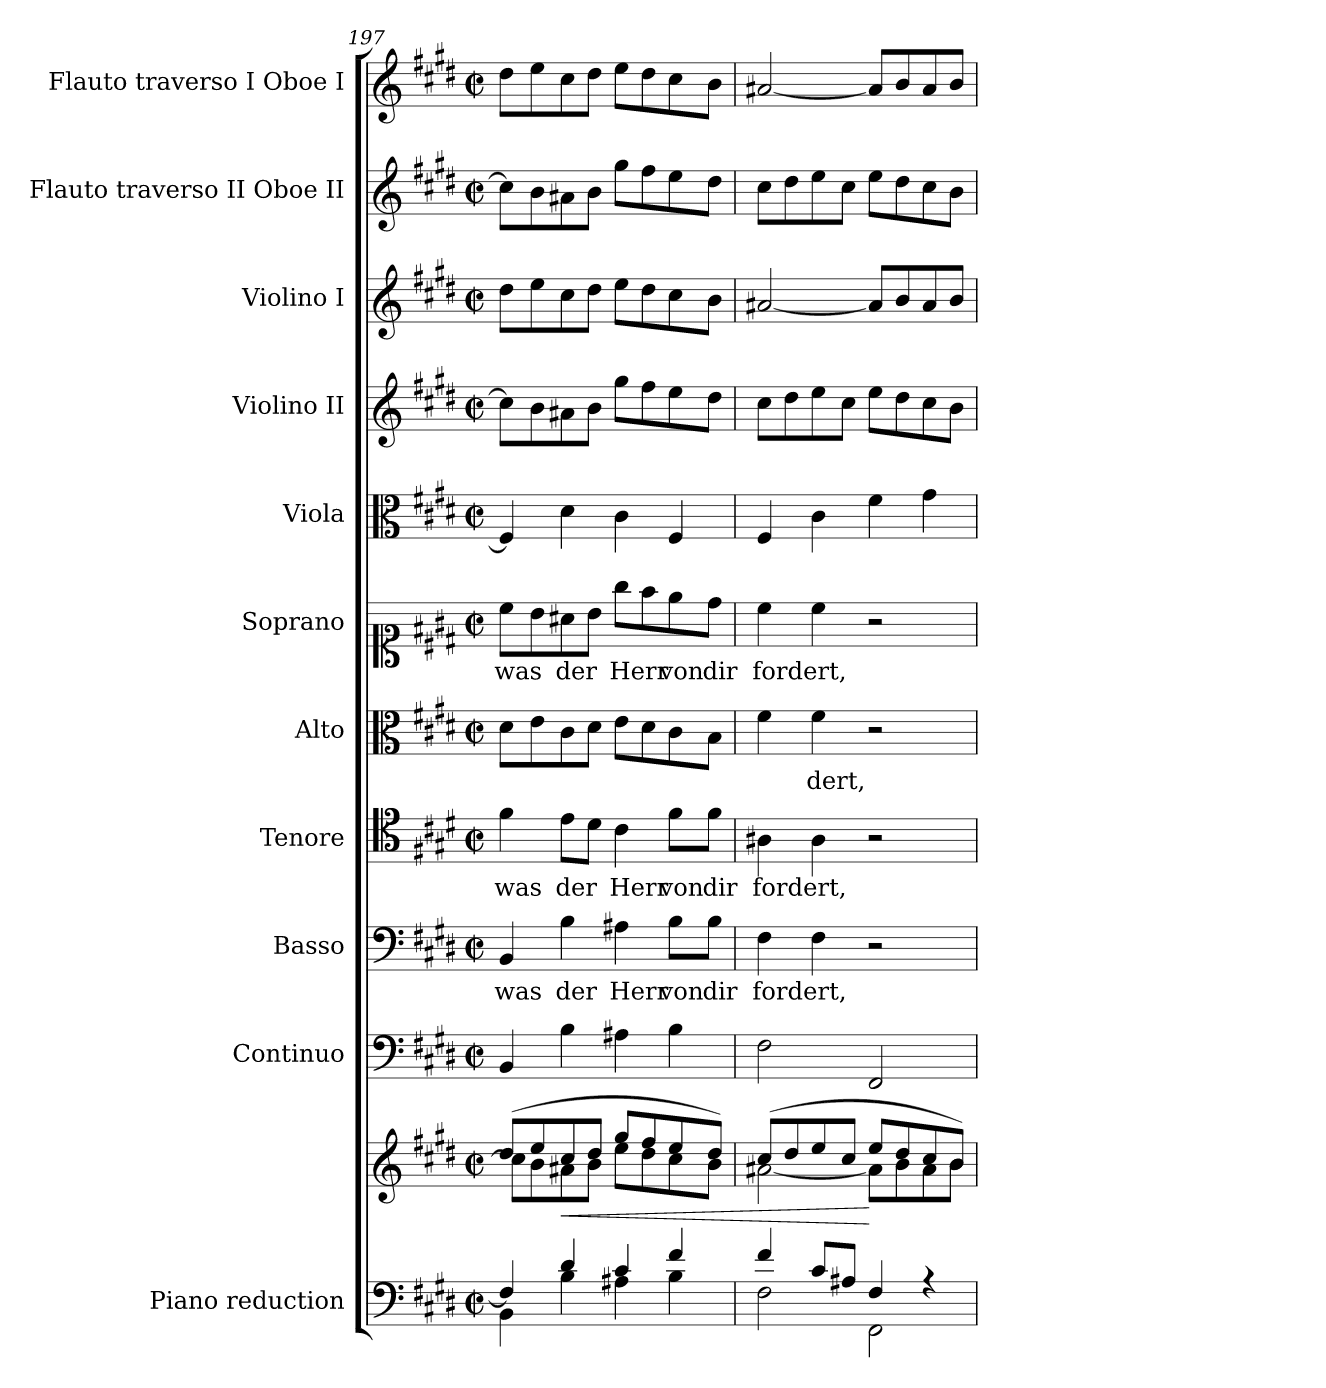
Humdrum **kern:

**kern	**kern	**dynam	**kern	**kern	**text	**kern	**text	**kern	**text	**kern	**text	**kern	**kern	**kern	**kern	**kern
*part11	*part11	*part11	*part10	*part9	*part9	*part8	*part8	*part7	*part7	*part6	*part6	*part5	*part4	*part3	*part2	*part1
*staff12	*staff11	*staff11/12	*staff10	*staff9	*staff9	*staff8	*staff8	*staff7	*staff7	*staff6	*staff6	*staff5	*staff4	*staff3	*staff2	*staff1
*I"Piano reduction	*	*	*I"Continuo	*I"Basso	*	*I"Tenore	*	*I"Alto	*	*I"Soprano	*	*I"Viola	*I"Violino II	*I"Violino I	*I"Flauto traverso II Oboe II	*I"Flauto traverso I Oboe I
*I'Pno	*	*	*	*	*	*	*	*	*	*	*	*	*	*	*I'Ob	*I'Ob
*clefF4	*clefG2	*	*clefF4	*clefF4	*	*clefC4	*	*clefC3	*	*clefC1	*	*clefC3	*clefG2	*clefG2	*clefG2	*clefG2
*k[f#c#g#d#]	*k[f#c#g#d#]	*	*k[f#c#g#d#]	*k[f#c#g#d#]	*	*k[f#c#g#d#]	*	*k[f#c#g#d#]	*	*k[f#c#g#d#]	*	*k[f#c#g#d#]	*k[f#c#g#d#]	*k[f#c#g#d#]	*k[f#c#g#d#]	*k[f#c#g#d#]
*M2/2	*M2/2	*	*M2/2	*M2/2	*	*M2/2	*	*M2/2	*	*M2/2	*	*M2/2	*M2/2	*M2/2	*M2/2	*M2/2
*met(c|)	*met(c|)	*	*met(c|)	*met(c|)	*	*met(c|)	*	*met(c|)	*	*met(c|)	*	*met(c|)	*met(c|)	*met(c|)	*met(c|)	*met(c|)
=197	=197	=197	=197	=197	=197	=197	=197	=197	=197	=197	=197	=197	=197	=197	=197	=197
*^	*^	*	*	*	*	*	*	*	*	*	*	*	*	*	*	*
!	!	!	!	!	!	!	!LO:LY:b	!	!LO:LY:b	!	!	!	!LO:LY:b	!	!	!	!	!
4F#/]	4BB\	(8dd#/L	8cc#\L]	.	4BB/	4BB/	was	4f#\	was	8d#\L	.	8cc#\L	was	4F#/]	8cc#\L]	8dd#\L	8cc#\L]	8dd#\L
.	.	8ee/	8b\	.	.	.	.	.	.	8e\	.	8b\	.	.	8b\	8ee\	8b\	8ee\
!	!	!	!	!LO:HP:b	!	!	!LO:LY:b	!	!LO:LY:b	!	!	!	!LO:LY:b	!	!	!	!	!
4d#/	4B\	8cc#/	8a#X\	<	4B\	4B\	der	8e\L	der	8c#\	.	8a#X\	der	4d#\	8a#X\	8cc#\	8a#X\	8cc#\
.	.	8dd#/J	8b\J	.	.	.	.	8d#\J	.	8d#\J	.	8b\J	.	.	8b\J	8dd#\J	8b\J	8dd#\J
!	!	!	!	!	!	!	!LO:LY:b	!	!LO:LY:b	!	!	!	!LO:LY:b	!	!	!	!	!
4c#/	4A#X\	8gg#/L	8ee\L	.	4A#X\	4A#X\	Herr	4c#\	Herr	8e\L	.	8gg#\L	Herr	4c#\	8gg#\L	8ee\L	8gg#\L	8ee\L
.	.	8ff#/	8dd#\	.	.	.	.	.	.	8d#\	.	8ff#\	.	.	8ff#\	8dd#\	8ff#\	8dd#\
!	!	!	!	!	!	!	!LO:LY:b	!	!LO:LY:b	!	!	!	!LO:LY:b	!	!	!	!	!
4f#/	4B\	8ee/	8cc#\	.	4B\	8B\L	von	8f#\L	von	8c#\	.	8ee\	von	4F#/	8ee\	8cc#\	8ee\	8cc#\
!	!	!	!	!	!	!	!LO:LY:b	!	!LO:LY:b	!	!	!	!LO:LY:b	!	!	!	!	!
.	.	8dd#/J)	8b\J	.	.	8B\J	dir	8f#\J	dir	8B\J	.	8dd#\J	dir	.	8dd#\J	8b\J	8dd#\J	8b\J
=198	=198	=198	=198	=198	=198	=198	=198	=198	=198	=198	=198	=198	=198	=198	=198	=198	=198	=198
!	!	!	!	!	!	!	!LO:LY:b	!	!LO:LY:b	!	!	!	!LO:LY:b	!	!	!	!	!
4f#/	2F#\	(8cc#/L	[2a#X\	.	2F#\	4F#\	fordert,	4A#X\	fordert,	4f#\	.	4cc#\	fordert,	4F#/	8cc#\L	[2a#X/	8cc#\L	[2a#X/
.	.	8dd#/	.	.	.	.	.	.	.	.	.	.	.	.	8dd#\	.	8dd#\	.
!	!	!	!	!	!	!	!	!	!	!	!LO:LY:b	!	!	!	!	!	!	!
8c#/L	.	8ee/	.	.	.	4F#\	.	4A#\	.	4f#\	dert,	4cc#\	.	4c#\	8ee\	.	8ee\	.
8A#X/J	.	8cc#/J	.	.	.	.	.	.	.	.	.	.	.	.	8cc#\J	.	8cc#\J	.
4F#/	2FF#\	8ee/L	8a#\L]	[	2FF#/	2r	.	2r	.	2r	.	2r	.	4f#\	8ee\L	8a#/L]	8ee\L	8a#/L]
.	.	8dd#/	8b\	.	.	.	.	.	.	.	.	.	.	.	8dd#\	8b/	8dd#\	8b/
4r	.	8cc#/	8a#\	.	.	.	.	.	.	.	.	.	.	4g#\	8cc#\	8a#/	8cc#\	8a#/
.	.	8b/J)	8b\J	.	.	.	.	.	.	.	.	.	.	.	8b\J	8b/J	8b\J	8b/J
*v	*v	*	*	*	*	*	*	*	*	*	*	*	*	*	*	*	*	*
*	*v	*v	*	*	*	*	*	*	*	*	*	*	*	*	*	*	*
=	=	=	=	=	=	=	=	=	=	=	=	=	=	=	=	=
*-	*-	*-	*-	*-	*-	*-	*-	*-	*-	*-	*-	*-	*-	*-	*-	*-
